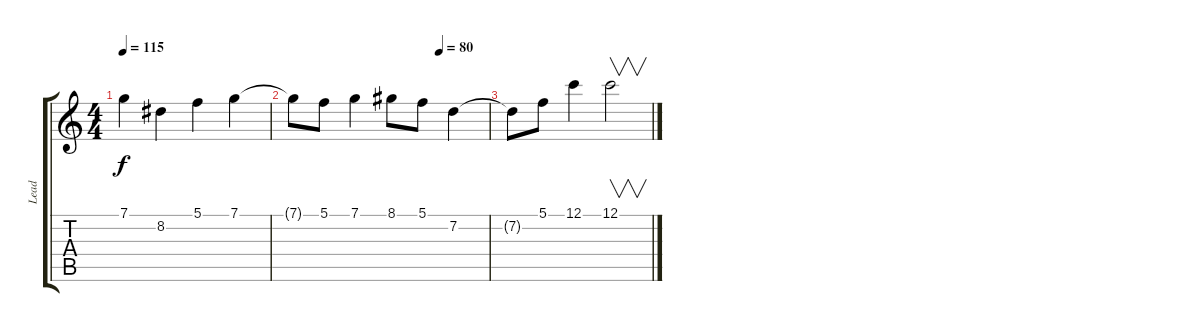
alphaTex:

\track ("Lead" "Lead") {instrument electricguitarjazz}
\staff {score tabs}
\tuning (C4 G3 Eb3 Bb2 F2 C2) {hide}
\ts (4 4)
\tempo 115
\clef g2
\ks c
7.1.4{dy f} 8.2.4 5.1.4 7.1.4 |
\tempo (80 0.75)
7.1{t}.8 5.1.8 7.1.4 8.1.8 5.1.8 7.2.4 |
7.2{t}.8 5.1.8 12.1.4 12.1.2{v}
